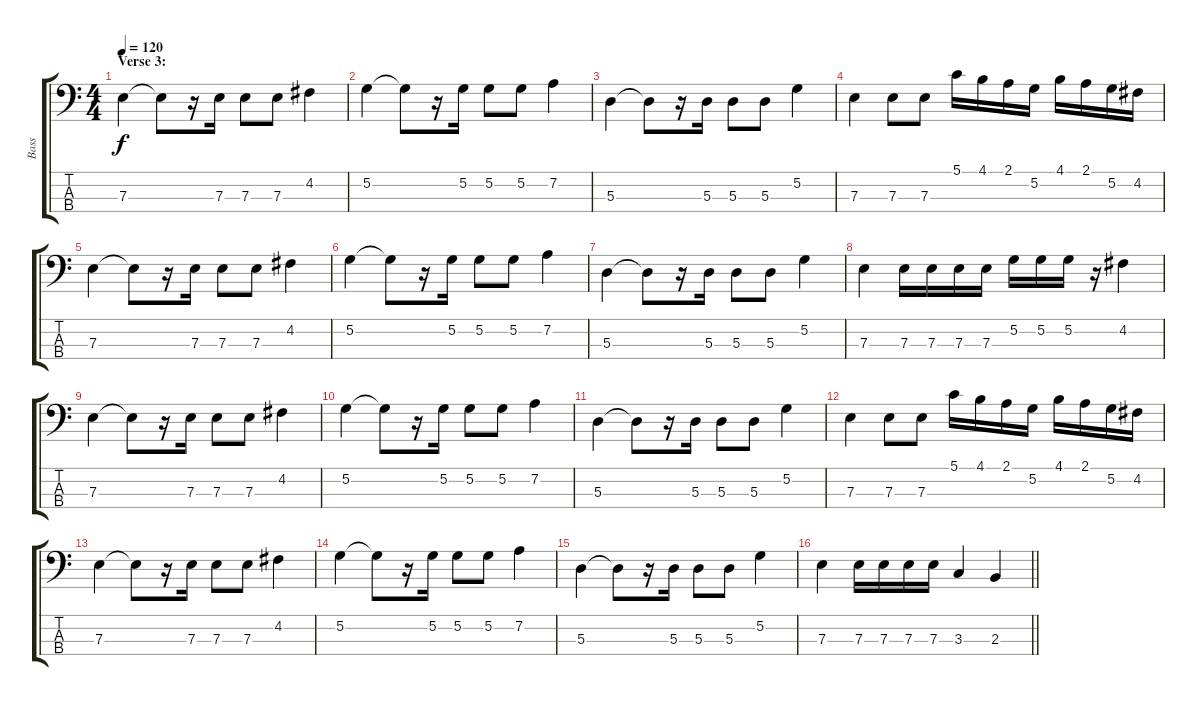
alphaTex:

\track ("Bass" "Bass") {instrument electricbassfinger}
\staff {score tabs}
\tuning (G2 D2 A1 E1) {hide}
\ts (4 4)
\section ("" "Verse 3:")
\tempo 120
\clef f4
\ks c
7.3.4{dy f} 7.3{t}.8 r.16 7.3.16 7.3.8 7.3.8 4.2.4 |
5.2.4 5.2{t}.8 r.16 5.2.16 5.2.8 5.2.8 7.2.4 |
5.3.4 5.3{t}.8 r.16 5.3.16 5.3.8 5.3.8 5.2.4 |
7.3.4 7.3.8 7.3.8 5.1.16 4.1.16 2.1.16 5.2.16 4.1.16 2.1.16 5.2.16 4.2.16 |
7.3.4 7.3{t}.8 r.16 7.3.16 7.3.8 7.3.8 4.2.4 |
5.2.4 5.2{t}.8 r.16 5.2.16 5.2.8 5.2.8 7.2.4 |
5.3.4 5.3{t}.8 r.16 5.3.16 5.3.8 5.3.8 5.2.4 |
7.3.4 7.3.16 7.3.16 7.3.16 7.3.16 5.2.16 5.2.16 5.2.16 r.16 4.2.4 |
7.3.4 7.3{t}.8 r.16 7.3.16 7.3.8 7.3.8 4.2.4 |
5.2.4 5.2{t}.8 r.16 5.2.16 5.2.8 5.2.8 7.2.4 |
5.3.4 5.3{t}.8 r.16 5.3.16 5.3.8 5.3.8 5.2.4 |
7.3.4 7.3.8 7.3.8 5.1.16 4.1.16 2.1.16 5.2.16 4.1.16 2.1.16 5.2.16 4.2.16 |
7.3.4 7.3{t}.8 r.16 7.3.16 7.3.8 7.3.8 4.2.4 |
5.2.4 5.2{t}.8 r.16 5.2.16 5.2.8 5.2.8 7.2.4 |
5.3.4 5.3{t}.8 r.16 5.3.16 5.3.8 5.3.8 5.2.4 |
\barLineRight lightlight
7.3.4 7.3.16 7.3.16 7.3.16 7.3.16 3.3.4 2.3.4
